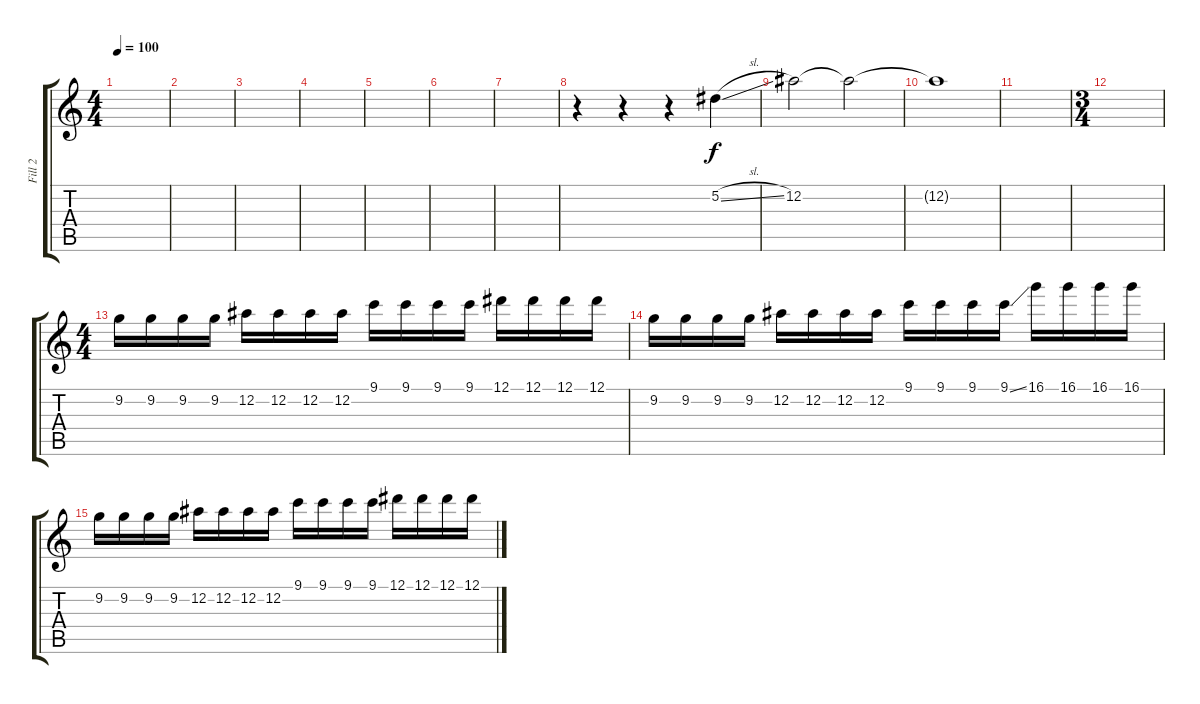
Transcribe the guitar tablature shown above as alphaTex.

\track ("Fill 2" "Fill 2") {instrument distortionguitar}
\staff {score tabs}
\tuning (Eb4 Bb3 Gb3 Db3 Ab2 Eb2) {hide}
\ts (4 4)
\tempo 100
\clef g2
\ks c
|
|
|
|
|
|
|
r.4 r.4 r.4 5.2{sl}.4{instrument overdrivenguitar} |
12.2.2 12.2{t}.2{volume 3} |
12.2{t}.1 |
|
\ts (3 4)
|
\ts (4 4)
9.2.16{volume 13} 9.2.16 9.2.16 9.2.16 12.2.16 12.2.16 12.2.16 12.2.16 9.1.16 9.1.16 9.1.16 9.1.16 12.1.16 12.1.16 12.1.16 12.1.16 |
9.2.16 9.2.16 9.2.16 9.2.16 12.2.16 12.2.16 12.2.16 12.2.16 9.1.16 9.1.16 9.1.16 9.1{ss}.16 16.1.16 16.1.16 16.1.16 16.1.16 |
9.2.16 9.2.16 9.2.16 9.2.16 12.2.16 12.2.16 12.2.16 12.2.16 9.1.16 9.1.16 9.1.16 9.1.16 12.1.16 12.1.16 12.1.16 12.1.16
